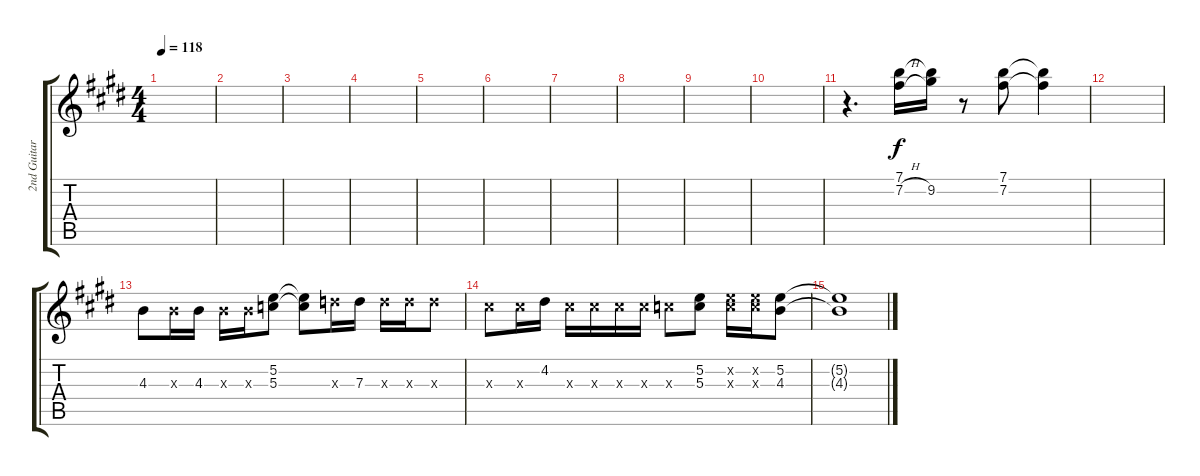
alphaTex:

\track ("2nd Guitar" "2nd Guitar") {instrument electricguitarclean}
\staff {score tabs}
\tuning (E4 B3 G3 D3 A2 E2) {hide}
\ts (4 4)
\tempo 118
\clef g2
\ks e
|
|
|
|
|
|
|
|
|
|
r.4{d} (7.1 7.2{h}).16 (7.1{t} 9.2).16 r.8 (7.1 7.2).8 (7.1{t} 7.2{t}).4 |
|
4.3.8 4.3{x}.16 4.3.16 4.3{x}.16 4.3{x}.16 (5.2 5.3).8 (5.2{t} 5.3{t}).8 7.3{x}.16 7.3.16 7.3{x}.16 7.3{x}.16 7.3{x}.8 |
6.3{x}.8 6.3{x}.16 4.2.16 6.3{x}.16 6.3{x}.16 6.3{x}.16 6.3{x}.16 5.3{x}.8 (5.2 5.3).8 (5.2{x} 5.3{x}).16 (5.2{x} 5.3{x}).16 (5.2 4.3).8 |
(5.2{t} 4.3{t}).1
